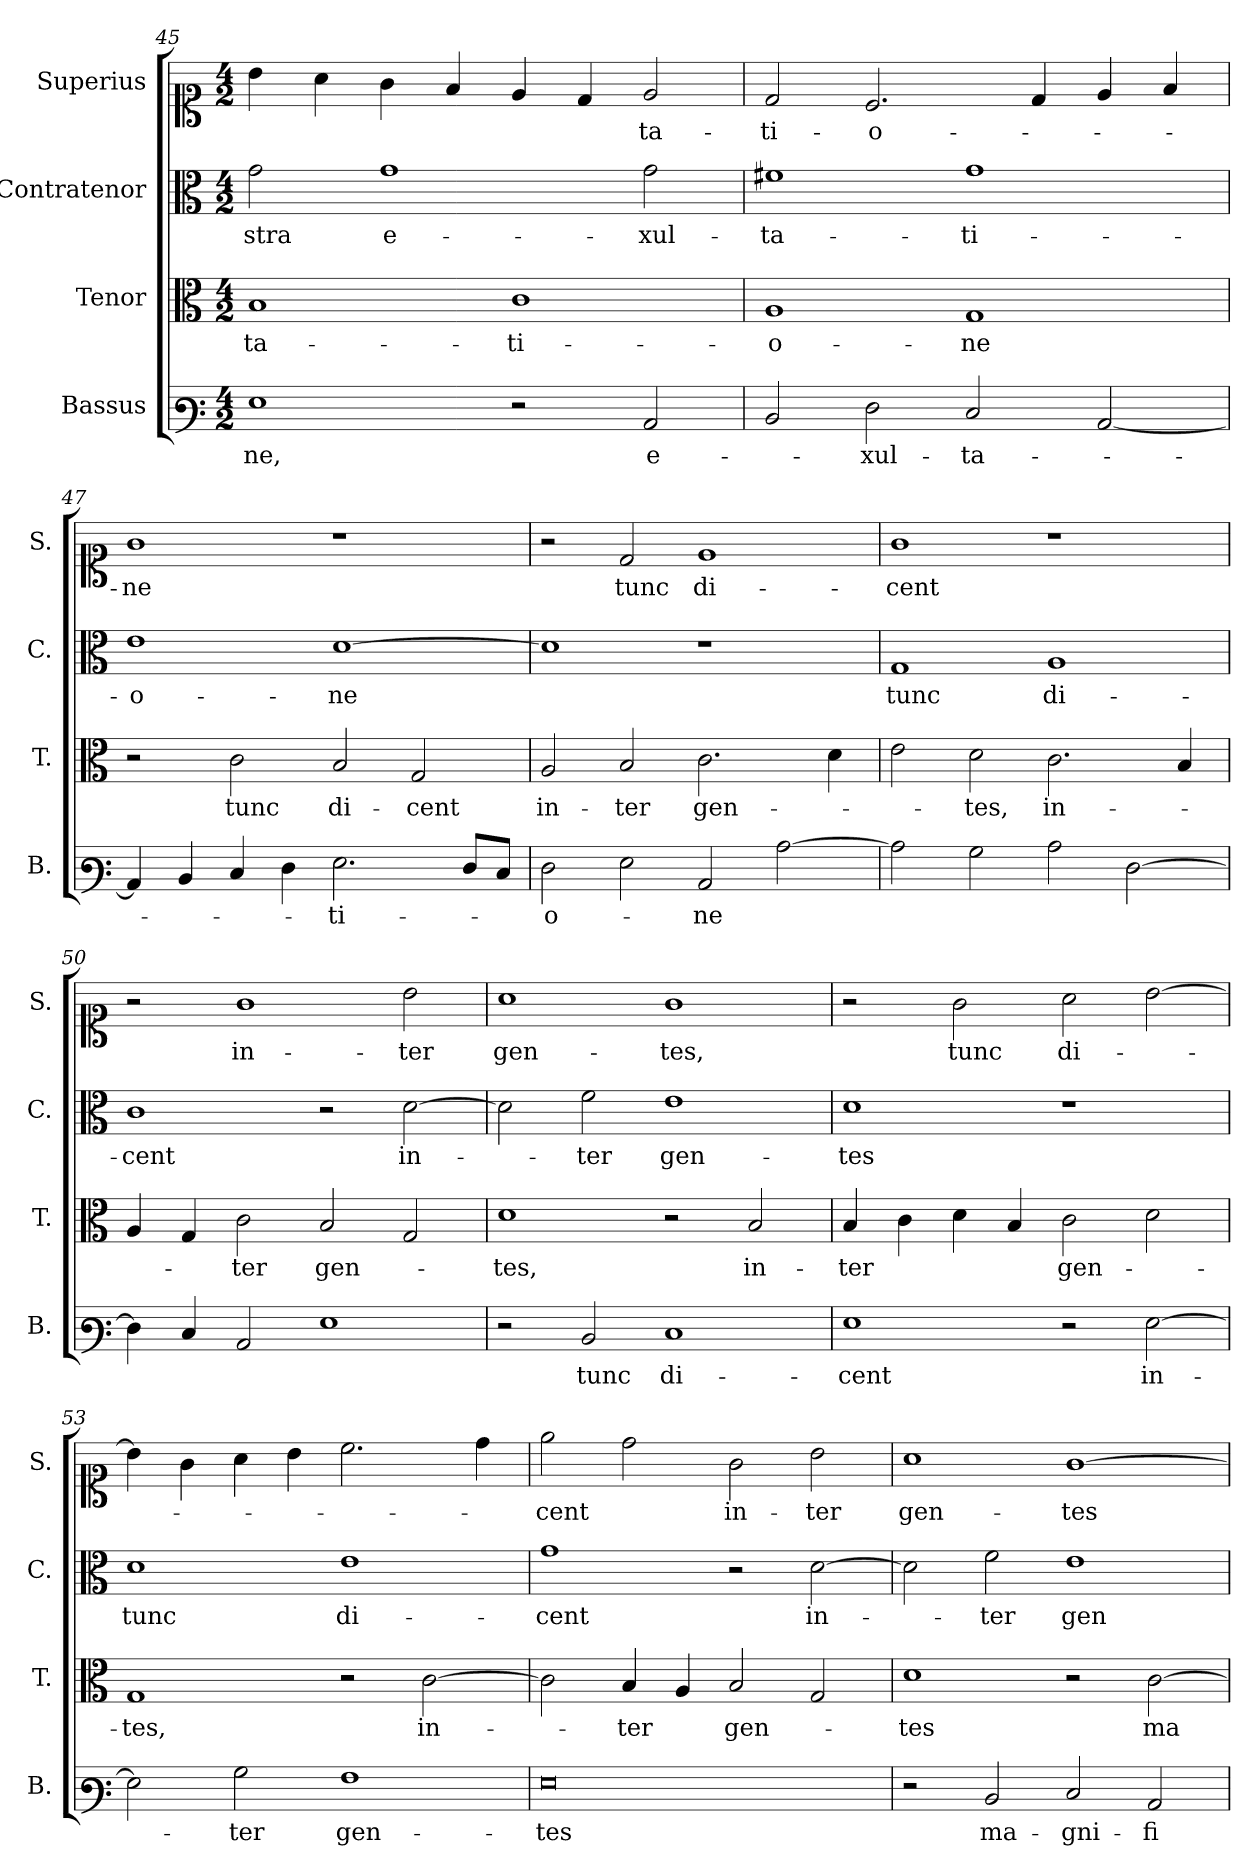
**kern	**text	**kern	**text	**kern	**text	**kern	**text
*part4	*part4	*part3	*part3	*part2	*part2	*part1	*part1
*staff4	*staff4	*staff3	*staff3	*staff2	*staff2	*staff1	*staff1
*I"Bassus	*	*I"Tenor	*	*I"Contratenor	*	*I"Superius	*
*I'B.	*	*I'T.	*	*I'C.	*	*I'S.	*
*clefF3	*	*clefC3	*	*clefC3	*	*clefC1	*
*k[]	*	*k[]	*	*k[]	*	*k[]	*
*M4/2	*	*M4/2	*	*M4/2	*	*M4/2	*
=45	=45	=45	=45	=45	=45	=45	=45
!	!LO:LY:b	!	!LO:LY:b	!	!LO:LY:b	!	!
1G	-ne,	1B	-ta-	2g\	-stra	4b\	.
.	.	.	.	.	.	4a\	.
!	!	!	!	!	!LO:LY:b	!	!
.	.	.	.	1g	e-	4g\	.
.	.	.	.	.	.	4f/	.
!	!	!	!LO:LY:b	!	!	!	!
2r	.	1c	-ti-	.	.	4e/	.
.	.	.	.	.	.	4d/	.
!	!LO:LY:b	!	!	!	!LO:LY:b	!	!LO:LY:b
2C/	e-	.	.	2g\	-xul-	2e/	-ta-
=46	=46	=46	=46	=46	=46	=46	=46
!	!	!	!LO:LY:b	!	!LO:LY:b	!	!LO:LY:b
2D/	.	1A	-o-	1f#X	-ta-	2d/	-ti-
!	!LO:LY:b	!	!	!	!	!	!LO:LY:b
2F\	-xul-	.	.	.	.	2.c/	-o-
!	!LO:LY:b	!	!LO:LY:b	!	!LO:LY:b	!	!
2E/	-ta-	1G	-ne	1g	-ti-	.	.
.	.	.	.	.	.	4d/	.
[2C/	.	.	.	.	.	4e/	.
.	.	.	.	.	.	4f/	.
=47	=47	=47	=47	=47	=47	=47	=47
!	!	!	!	!	!LO:LY:b	!	!LO:LY:b
4C/]	.	2r	.	1e	-o-	1g	-ne
4D/	.	.	.	.	.	.	.
!	!	!	!LO:LY:b	!	!	!	!
4E/	.	2c\	tunc	.	.	.	.
4F\	.	.	.	.	.	.	.
!	!LO:LY:b	!	!LO:LY:b	!	!LO:LY:b	!	!
2.G\	-ti-	2B/	di-	[1d	-ne	1r	.
!	!	!	!LO:LY:b	!	!	!	!
.	.	2G/	-cent	.	.	.	.
8F/L	.	.	.	.	.	.	.
8E/J	.	.	.	.	.	.	.
=48	=48	=48	=48	=48	=48	=48	=48
!	!LO:LY:b	!	!LO:LY:b	!	!	!	!
2F\	-o-	2A/	in-	1d]	.	2r	.
!	!	!	!LO:LY:b	!	!	!	!LO:LY:b
2G\	.	2B/	-ter	.	.	2d/	tunc
!	!LO:LY:b	!	!LO:LY:b	!	!	!	!LO:LY:b
2C/	-ne	2.c\	gen-	1r	.	1e	di-
[2c\	.	.	.	.	.	.	.
.	.	4d\	.	.	.	.	.
=49	=49	=49	=49	=49	=49	=49	=49
!	!	!	!	!	!LO:LY:b	!	!LO:LY:b
2c\]	.	2e\	.	1G	tunc	1g	-cent
!	!	!	!LO:LY:b	!	!	!	!
2B\	.	2d\	-tes,	.	.	.	.
!	!	!	!LO:LY:b	!	!LO:LY:b	!	!
2c\	.	2.c\	in-	1A	di-	1r	.
[2F\	.	.	.	.	.	.	.
.	.	4B/	.	.	.	.	.
=50	=50	=50	=50	=50	=50	=50	=50
!	!	!	!	!	!LO:LY:b	!	!
4F\]	.	4A/	.	1c	-cent	2r	.
4E/	.	4G/	.	.	.	.	.
!	!	!	!LO:LY:b	!	!	!	!LO:LY:b
2C/	.	2c\	-ter	.	.	1g	in-
!	!	!	!LO:LY:b	!	!	!	!
1G	.	2B/	gen-	2r	.	.	.
!	!	!	!	!	!LO:LY:b	!	!LO:LY:b
.	.	2G/	.	[2d\	in-	2b\	-ter
=51	=51	=51	=51	=51	=51	=51	=51
!	!	!	!LO:LY:b	!	!	!	!LO:LY:b
2r	.	1d	-tes,	2d\]	.	1a	gen-
!	!LO:LY:b	!	!	!	!LO:LY:b	!	!
2D/	tunc	.	.	2f\	-ter	.	.
!	!LO:LY:b	!	!	!	!LO:LY:b	!	!LO:LY:b
1E	di-	2r	.	1e	gen-	1g	-tes,
!	!	!	!LO:LY:b	!	!	!	!
.	.	2B/	in-	.	.	.	.
=52	=52	=52	=52	=52	=52	=52	=52
!	!LO:LY:b	!	!LO:LY:b	!	!LO:LY:b	!	!
1G	-cent	4B/	-ter	1d	-tes	2r	.
.	.	4c\	.	.	.	.	.
!	!	!	!	!	!	!	!LO:LY:b
.	.	4d\	.	.	.	2g\	tunc
.	.	4B/	.	.	.	.	.
!	!	!	!LO:LY:b	!	!	!	!LO:LY:b
2r	.	2c\	gen-	1r	.	2a\	di-
!	!LO:LY:b	!	!	!	!	!	!
[2G\	in-	2d\	.	.	.	[2b\	.
=53	=53	=53	=53	=53	=53	=53	=53
!	!	!	!LO:LY:b	!	!LO:LY:b	!	!
2G\]	.	1G	-tes,	1d	tunc	4b\]	.
.	.	.	.	.	.	4g\	.
!	!LO:LY:b	!	!	!	!	!	!
2B\	-ter	.	.	.	.	4a\	.
.	.	.	.	.	.	4b\	.
!	!LO:LY:b	!	!	!	!LO:LY:b	!	!
1A	gen-	2r	.	1e	di-	2.cc\	.
!	!	!	!LO:LY:b	!	!	!	!
.	.	[2c\	in-	.	.	.	.
.	.	.	.	.	.	4dd\	.
=54	=54	=54	=54	=54	=54	=54	=54
!	!LO:LY:b	!	!	!	!LO:LY:b	!	!LO:LY:b
0G	-tes	2c\]	.	1g	-cent	2ee\	cent
!	!	!	!LO:LY:b	!	!	!	!
.	.	4B/	-ter	.	.	2dd\	.
.	.	4A/	.	.	.	.	.
!	!	!	!LO:LY:b	!	!	!	!LO:LY:b
.	.	2B/	gen-	2r	.	2g\	in-
!	!	!	!	!	!LO:LY:b	!	!LO:LY:b
.	.	2G/	.	[2d\	in-	2b\	-ter
=55	=55	=55	=55	=55	=55	=55	=55
!	!	!	!LO:LY:b	!	!	!	!LO:LY:b
2r	.	1d	-tes	2d\]	.	1a	gen-
!	!LO:LY:b	!	!	!	!LO:LY:b	!	!
2D/	ma-	.	.	2f\	-ter	.	.
!	!LO:LY:b	!	!	!	!LO:LY:b	!	!LO:LY:b
2E/	-gni-	2r	.	1e	gen-	[1g	-tes
!	!LO:LY:b	!	!LO:LY:b	!	!	!	!
2C/	-fi-	[2c\	ma-	.	.	.	.
=	=	=	=	=	=	=	=
*-	*-	*-	*-	*-	*-	*-	*-
